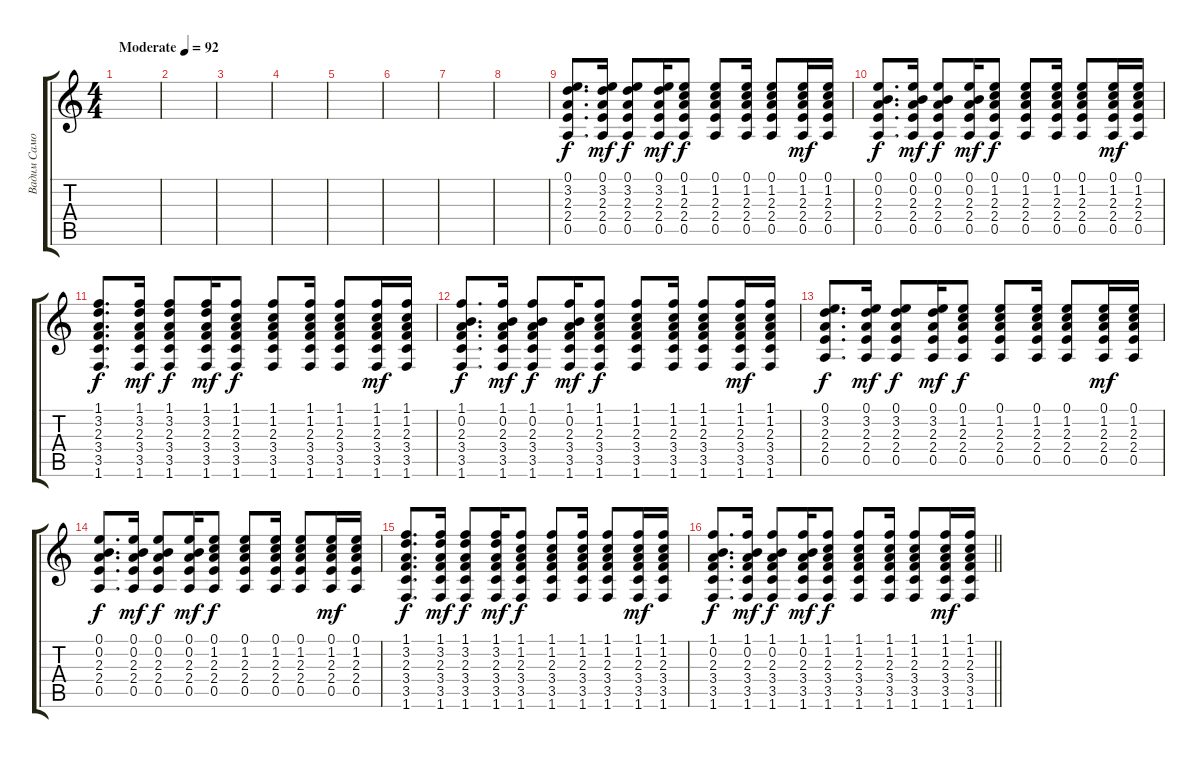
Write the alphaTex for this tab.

\track ("Вадим Самойлов" "Вадим Само") {instrument acousticguitarsteel}
\staff {score tabs}
\tuning (E4 B3 G3 D3 A2 E2) {hide}
\ts (4 4)
\tempo (92 "Moderate")
\clef g2
\ks c
|
|
|
|
|
|
|
|
(0.1 3.2 2.3 2.4 0.5).8{d} (0.1 3.2 2.3 2.4 0.5).16{dy mf} (0.1 3.2 2.3 2.4 0.5).8{dy f} (0.1 3.2 2.3 2.4 0.5).16{dy mf} (0.1 1.2 2.3 2.4 0.5).8{dy f} (0.1 1.2 2.3 2.4 0.5).8 (0.1 1.2 2.3 2.4 0.5).16 (0.1 1.2 2.3 2.4 0.5).8 (0.1 1.2 2.3 2.4 0.5).16{dy mf} (0.1 1.2 2.3 2.4 0.5).16 |
(0.1 0.2 2.3 2.4 0.5).8{d dy f} (0.1 0.2 2.3 2.4 0.5).16{dy mf} (0.1 0.2 2.3 2.4 0.5).8{dy f} (0.1 0.2 2.3 2.4 0.5).16{dy mf} (0.1 1.2 2.3 2.4 0.5).8{dy f} (0.1 1.2 2.3 2.4 0.5).8 (0.1 1.2 2.3 2.4 0.5).16 (0.1 1.2 2.3 2.4 0.5).8 (0.1 1.2 2.3 2.4 0.5).16{dy mf} (0.1 1.2 2.3 2.4 0.5).16 |
(1.1 3.2 2.3 3.4 3.5 1.6).8{d dy f} (1.1 3.2 2.3 3.4 3.5 1.6).16{dy mf} (1.1 3.2 2.3 3.4 3.5 1.6).8{dy f} (1.1 3.2 2.3 3.4 3.5 1.6).16{dy mf} (1.1 1.2 2.3 3.4 3.5 1.6).8{dy f} (1.1 1.2 2.3 3.4 3.5 1.6).8 (1.1 1.2 2.3 3.4 3.5 1.6).16 (1.1 1.2 2.3 3.4 3.5 1.6).8 (1.1 1.2 2.3 3.4 3.5 1.6).16{dy mf} (1.1 1.2 2.3 3.4 3.5 1.6).16 |
(1.1 0.2 2.3 3.4 3.5 1.6).8{d dy f} (1.1 0.2 2.3 3.4 3.5 1.6).16{dy mf} (1.1 0.2 2.3 3.4 3.5 1.6).8{dy f} (1.1 0.2 2.3 3.4 3.5 1.6).16{dy mf} (1.1 1.2 2.3 3.4 3.5 1.6).8{dy f} (1.1 1.2 2.3 3.4 3.5 1.6).8 (1.1 1.2 2.3 3.4 3.5 1.6).16 (1.1 1.2 2.3 3.4 3.5 1.6).8 (1.1 1.2 2.3 3.4 3.5 1.6).16{dy mf} (1.1 1.2 2.3 3.4 3.5 1.6).16 |
(0.1 3.2 2.3 2.4 0.5).8{d dy f} (0.1 3.2 2.3 2.4 0.5).16{dy mf} (0.1 3.2 2.3 2.4 0.5).8{dy f} (0.1 3.2 2.3 2.4 0.5).16{dy mf} (0.1 1.2 2.3 2.4 0.5).8{dy f} (0.1 1.2 2.3 2.4 0.5).8 (0.1 1.2 2.3 2.4 0.5).16 (0.1 1.2 2.3 2.4 0.5).8 (0.1 1.2 2.3 2.4 0.5).16{dy mf} (0.1 1.2 2.3 2.4 0.5).16 |
(0.1 0.2 2.3 2.4 0.5).8{d dy f} (0.1 0.2 2.3 2.4 0.5).16{dy mf} (0.1 0.2 2.3 2.4 0.5).8{dy f} (0.1 0.2 2.3 2.4 0.5).16{dy mf} (0.1 1.2 2.3 2.4 0.5).8{dy f} (0.1 1.2 2.3 2.4 0.5).8 (0.1 1.2 2.3 2.4 0.5).16 (0.1 1.2 2.3 2.4 0.5).8 (0.1 1.2 2.3 2.4 0.5).16{dy mf} (0.1 1.2 2.3 2.4 0.5).16 |
(1.1 3.2 2.3 3.4 3.5 1.6).8{d dy f} (1.1 3.2 2.3 3.4 3.5 1.6).16{dy mf} (1.1 3.2 2.3 3.4 3.5 1.6).8{dy f} (1.1 3.2 2.3 3.4 3.5 1.6).16{dy mf} (1.1 1.2 2.3 3.4 3.5 1.6).8{dy f} (1.1 1.2 2.3 3.4 3.5 1.6).8 (1.1 1.2 2.3 3.4 3.5 1.6).16 (1.1 1.2 2.3 3.4 3.5 1.6).8 (1.1 1.2 2.3 3.4 3.5 1.6).16{dy mf} (1.1 1.2 2.3 3.4 3.5 1.6).16 |
\barLineRight lightlight
(1.1 0.2 2.3 3.4 3.5 1.6).8{d dy f} (1.1 0.2 2.3 3.4 3.5 1.6).16{dy mf} (1.1 0.2 2.3 3.4 3.5 1.6).8{dy f} (1.1 0.2 2.3 3.4 3.5 1.6).16{dy mf} (1.1 1.2 2.3 3.4 3.5 1.6).8{dy f} (1.1 1.2 2.3 3.4 3.5 1.6).8 (1.1 1.2 2.3 3.4 3.5 1.6).16 (1.1 1.2 2.3 3.4 3.5 1.6).8 (1.1 1.2 2.3 3.4 3.5 1.6).16{dy mf} (1.1 1.2 2.3 3.4 3.5 1.6).16
